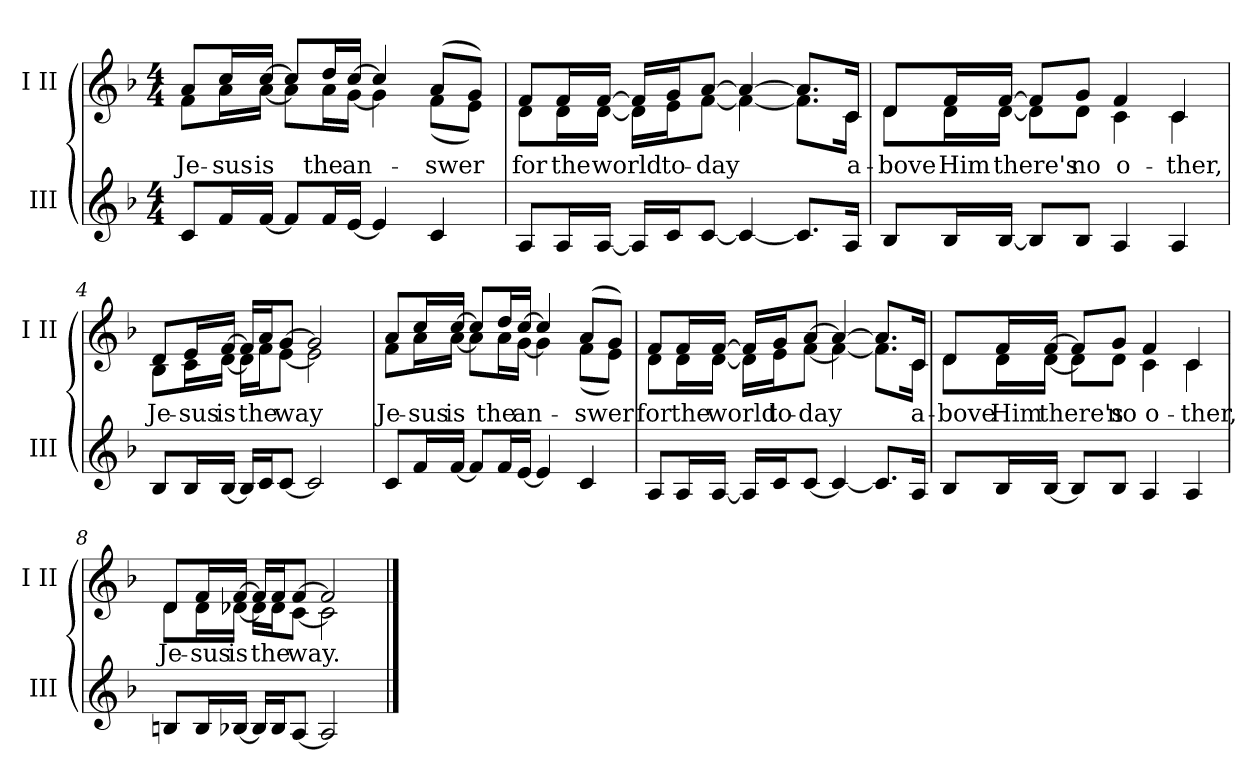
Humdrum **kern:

**kern	**kern	**text
*part2	*part1	*part1
*staff2	*staff1	*staff1
*I"III	*I"I II	*
*I'III	*I'I II	*
*clefG2	*clefG2	*
*k[b-]	*k[b-]	*
*M4/4	*M4/4	*
=1	=1	=1
!	!	!LO:LY:b
*	*^	*
8c/L	8a/L	8f\L	Je-
!	!	!	!LO:LY:b
16f/L	16cc/L	16a\L	-sus
!	!	!	!LO:LY:b
[16f/JJ	[16cc/JJ	[16a\JJ	is
8f/L]	8cc/L]	8a\L]	.
!	!	!	!LO:LY:b
16f/L	16dd/L	16a\L	the
!	!	!	!LO:LY:b
[16e/JJ	[16cc/JJ	[16g\JJ	an-
4e/]	4cc/]	4g\]	.
!	!	!	!LO:LY:b
4c/	(8a/L	(8f\L	-swer
.	8g/J)	8e\J)	.
=2	=2	=2	=2
!	!	!	!LO:LY:b
8A/L	8f/L	8d\L	for
!	!	!	!LO:LY:b
16A/L	16f/L	16d\L	the
!	!	!	!LO:LY:b
[16A/JJ	[16f/JJ	[16d\JJ	world
16A/LL]	16f/LL]	16d\LL]	.
!	!	!	!LO:LY:b
16c/J	16g/J	16e\J	to-
!	!	!	!LO:LY:b
[8c/J	[8a/J	[8f\J	-day
4c/_	4a/_	4f\_	.
8.c/L]	8.a/L]	8.f\L]	.
!	!	!	!LO:LY:b
16A/Jk	16c/Jk	16c\Jk	a-
=3	=3	=3	=3
!	!	!	!LO:LY:b
8B-/L	8d/L	8d\L	-bove
!	!	!	!LO:LY:b
16B-/L	16f/L	16d\L	Him
!	!	!	!LO:LY:b
[16B-/JJ	[16f/JJ	[16d\JJ	there's
8B-/L]	8f/L]	8d\L]	.
!	!	!	!LO:LY:b
8B-/J	8g/J	8d\J	no
!	!	!	!LO:LY:b
4A/	4f/	4c\	o-
!	!	!	!LO:LY:b
4A/	4c/	4c\	-ther,
=4	=4	=4	=4
!	!	!	!LO:LY:b
8B-/L	8d/L	8B-\L	Je-
!	!	!	!LO:LY:b
16B-/L	16e/L	16c\L	-sus
!	!	!	!LO:LY:b
[16B-/JJ	[16f/JJ	[16d\JJ	is
16B-/LL]	16f/LL]	16d\LL]	.
!	!	!	!LO:LY:b
16c/J	16a/J	16f\J	the
!	!	!	!LO:LY:b
[8c/J	[8g/J	[8e\J	way
2c/]	2g/]	2e\]	.
!!LO:LB:g=z	!!
=5	=5	=5	=5
!	!	!	!LO:LY:b
8c/L	8a/L	8f\L	Je-
!	!	!	!LO:LY:b
16f/L	16cc/L	16a\L	-sus
!	!	!	!LO:LY:b
[16f/JJ	[16cc/JJ	[16a\JJ	is
8f/L]	8cc/L]	8a\L]	.
!	!	!	!LO:LY:b
16f/L	16dd/L	16a\L	the
!	!	!	!LO:LY:b
[16e/JJ	[16cc/JJ	[16g\JJ	an-
4e/]	4cc/]	4g\]	.
!	!	!	!LO:LY:b
4c/	(8a/L	(8f\L	-swer
.	8g/J)	8e\J)	.
=6	=6	=6	=6
!	!	!	!LO:LY:b
8A/L	8f/L	8d\L	for
!	!	!	!LO:LY:b
16A/L	16f/L	16d\L	the
!	!	!	!LO:LY:b
[16A/JJ	[16f/JJ	[16d\JJ	world
16A/LL]	16f/LL]	16d\LL]	.
!	!	!	!LO:LY:b
16c/J	16g/J	16e\J	to-
!	!	!	!LO:LY:b
[8c/J	[8a/J	[8f\J	-day
4c/_	4a/_	4f\_	.
8.c/L]	8.a/L]	8.f\L]	.
!	!	!	!LO:LY:b
16A/Jk	16c/Jk	16c\Jk	a-
=7	=7	=7	=7
!	!	!	!LO:LY:b
8B-/L	8d/L	8d\L	-bove
!	!	!	!LO:LY:b
16B-/L	16f/L	16d\L	Him
!	!	!	!LO:LY:b
[16B-/JJ	[16f/JJ	[16d\JJ	there's
8B-/L]	8f/L]	8d\L]	.
!	!	!	!LO:LY:b
8B-/J	8g/J	8d\J	no
!	!	!	!LO:LY:b
4A/	4f/	4c\	o-
!	!	!	!LO:LY:b
4A/	4c/	4c\	-ther,
=8	=8	=8	=8
!	!	!	!LO:LY:b
8Bn/L	8d/L	8d\L	Je-
!	!	!	!LO:LY:b
16B/L	16f/L	16d\L	-sus
!	!	!	!LO:LY:b
[16B-X/JJ	[16f/JJ	[16d-X\JJ	is
16B-/LL]	16f/LL]	16d-\LL]	.
!	!	!	!LO:LY:b
16B-/J	16f/J	16d-\J	the
!	!	!	!LO:LY:b
[8A/J	[8f/J	[8c\J	way.
2A/]	2f/]	2c\]	.
*	*v	*v	*
==	==	==
*-	*-	*-
